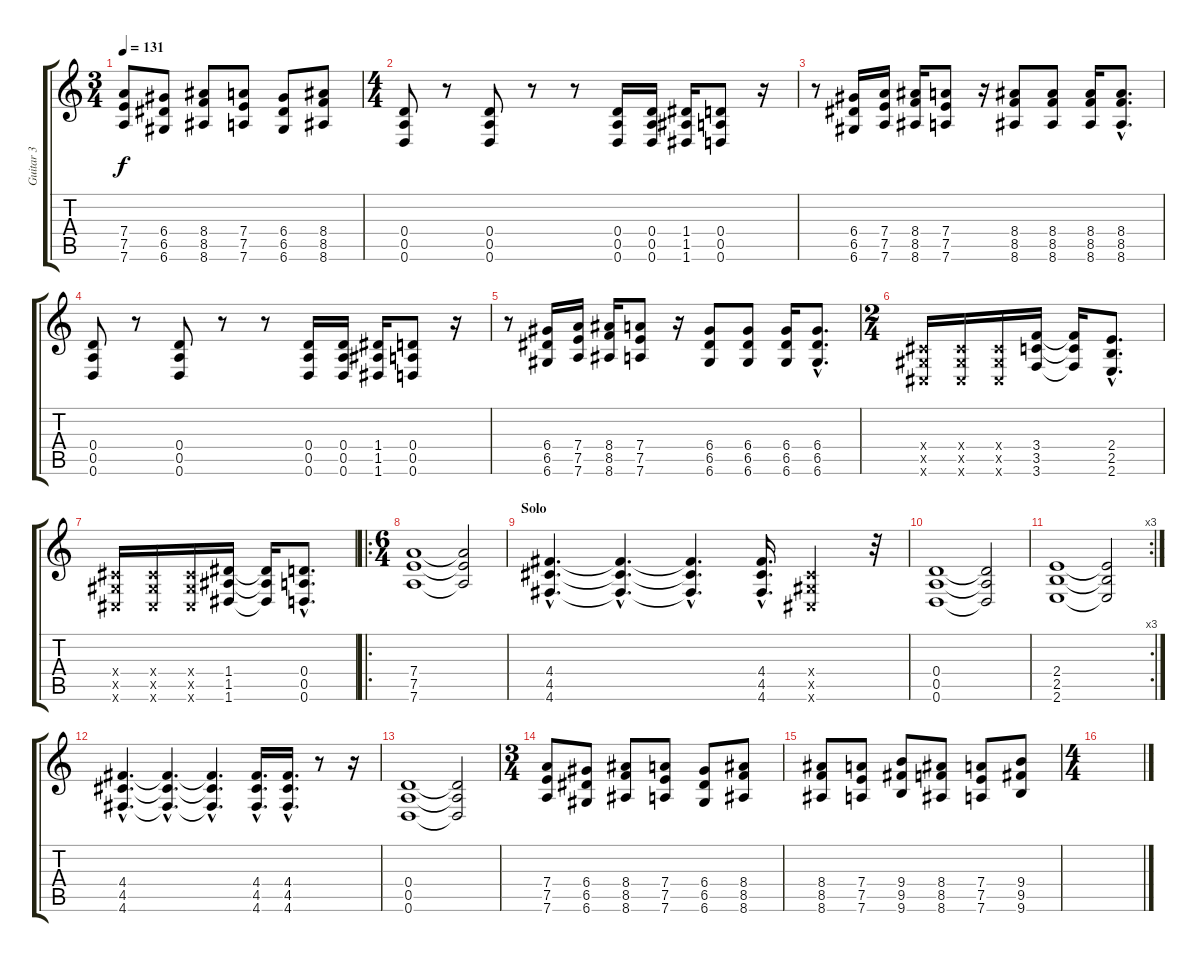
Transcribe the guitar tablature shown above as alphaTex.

\track ("Guitar 3" "Guitar 3") {instrument distortionguitar}
\staff {score tabs}
\tuning (E4 B3 G3 D3 A2 D2) {hide}
\ts (3 4)
\tempo 131
\clef g2
\ks c
(7.4 7.5 7.6).8{dy f} (6.4 6.5 6.6).8 (8.4 8.5 8.6).8 (7.4 7.5 7.6).8 (6.4 6.5 6.6).8 (8.4 8.5 8.6).8 |
\ts (4 4)
(0.4 0.5 0.6).8 r.8 (0.4 0.5 0.6).8 r.8 r.8 (0.4 0.5 0.6).16 (0.4 0.5 0.6).16 (1.4 1.5 1.6).16 (0.4 0.5 0.6).8 r.16 |
r.8 (6.4 6.5 6.6).16 (7.4 7.5 7.6).16 (8.4 8.5 8.6).16 (7.4 7.5 7.6).8 r.16 (8.4 8.5 8.6).8 (8.4 8.5 8.6).8 (8.4 8.5 8.6).16 (8.4{hac} 8.5{hac} 8.6{hac}).8{d} |
(0.4 0.5 0.6).8 r.8 (0.4 0.5 0.6).8 r.8 r.8 (0.4 0.5 0.6).16 (0.4 0.5 0.6).16 (1.4 1.5 1.6).16 (0.4 0.5 0.6).8 r.16 |
r.8 (6.4 6.5 6.6).16 (7.4 7.5 7.6).16 (8.4 8.5 8.6).16 (7.4 7.5 7.6).8 r.16 (6.4 6.5 6.6).8 (6.4 6.5 6.6).8 (6.4 6.5 6.6).16 (6.4{hac} 6.5{hac} 6.6{hac}).8{d} |
\ts (2 4)
(-1.4{x} -1.5{x} -1.6{x}).16 (-1.4{x} -1.5{x} -1.6{x}).16 (-1.4{x} -1.5{x} -1.6{x}).16 (3.4 3.5 3.6).16 (3.4{t} 3.5{t} 3.6{t}).16 (2.4{hac} 2.5{hac} 2.6{hac}).8{d} |
(-1.4{x} -1.5{x} -1.6{x}).16 (-1.4{x} -1.5{x} -1.6{x}).16 (-1.4{x} -1.5{x} -1.6{x}).16 (1.4 1.5 1.6).16 (1.4{t} 1.5{t} 1.6{t}).16 (0.4{hac} 0.5{hac} 0.6{hac}).8{d} |
\ro
\ts (6 4)
(7.4 7.5 7.6).1 (7.4{t} 7.5{t} 7.6{t}).2 |
\section ("" "Solo")
(4.4{hac} 4.5{hac} 4.6{hac}).4{d} (4.4{hac t} 4.5{hac t} 4.6{hac t}).4{d} (4.4{hac t} 4.5{hac t} 4.6{hac t}).4{d} (4.4{hac} 4.5{hac} 4.6{hac}).16{d} (-1.4{x} -1.5{x} -1.6{x}).4 r.32 |
(0.4 0.5 0.6).1 (0.4{t} 0.5{t} 0.6{t}).2 |
\rc 3
(2.4 2.5 2.6).1 (2.4{t} 2.5{t} 2.6{t}).2 |
(4.4{hac} 4.5{hac} 4.6{hac}).4{d} (4.4{hac t} 4.5{hac t} 4.6{hac t}).4{d} (4.4{hac t} 4.5{hac t} 4.6{hac t}).4{d} (4.4{hac} 4.5{hac} 4.6{hac}).16{d} (4.4{hac} 4.5{hac} 4.6{hac}).16{d} r.8 r.16 |
(0.4 0.5 0.6).1 (0.4{t} 0.5{t} 0.6{t}).2 |
\ts (3 4)
(7.4 7.5 7.6).8 (6.4 6.5 6.6).8 (8.4 8.5 8.6).8 (7.4 7.5 7.6).8 (6.4 6.5 6.6).8 (8.4 8.5 8.6).8 |
(8.4 8.5 8.6).8 (7.4 7.5 7.6).8 (9.4 9.5 9.6).8 (8.4 8.5 8.6).8 (7.4 7.5 7.6).8 (9.4 9.5 9.6).8 |
\ts (4 4)
